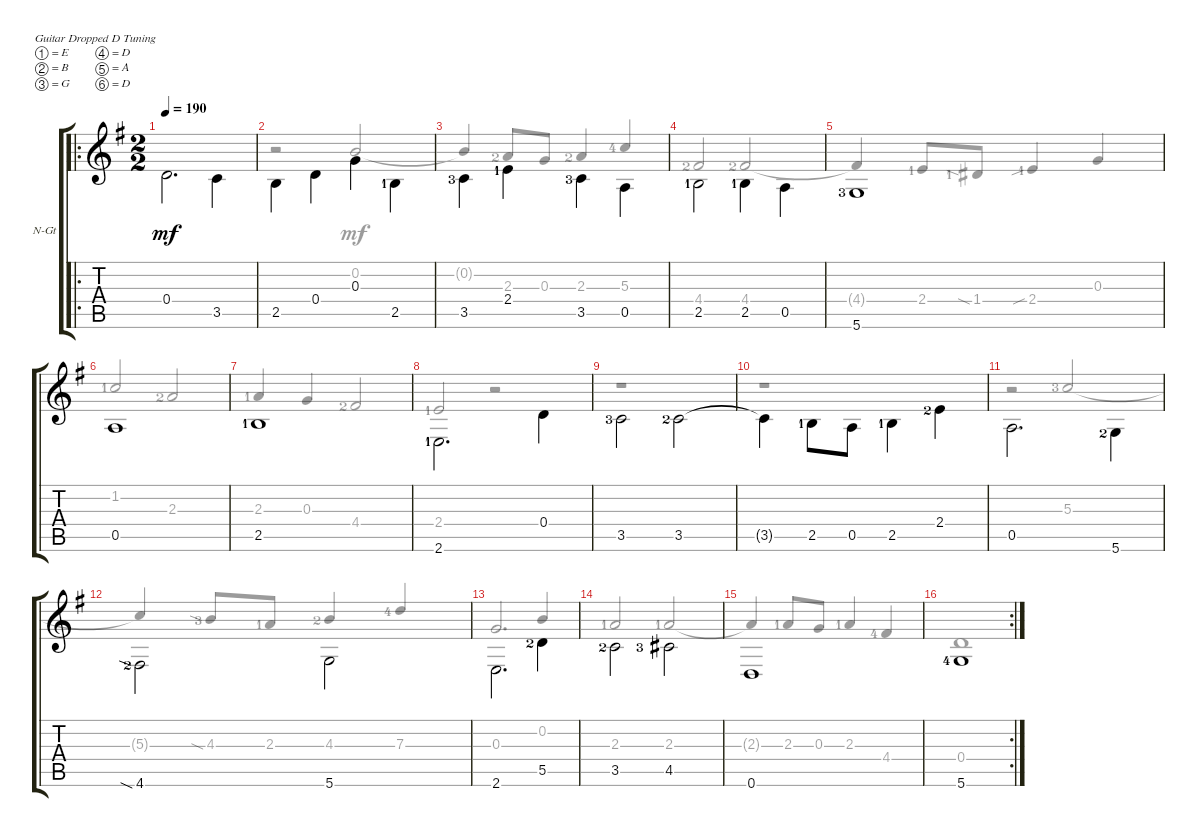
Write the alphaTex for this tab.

\bracketExtendMode groupsimilarinstruments
\firstSystemTrackNameOrientation horizontal
\otherSystemsTrackNameOrientation horizontal
\track ("Nylon Guitar" "N-Gt") {instrument acousticguitarnylon}
\staff {score tabs}
\tuning (E4 B3 G3 D3 A2 D2)
\voice
\ro
\ts (2 2)
\tempo 190
\clef g2
\ks g
0.4.2{d dy mf beam invert} 3.5.4{beam invert} |
2.5.4{beam invert} 0.4.4{beam invert} 0.3.4{beam invert} 2.5{lf 2}.4{beam invert} |
3.5{lf 4}.4{beam invert} 2.4{lf 2}.4{beam invert} 3.5{lf 4}.4{beam invert} 0.5.4{beam invert} |
2.5{lf 2}.2{beam invert} 2.5{lf 2}.4{beam invert} 0.5.4{beam invert} |
5.6{lf 4}.1{beam invert} |
0.5.1{beam invert} |
2.5{lf 2}.1{beam invert} |
2.6{lf 2}.2{d beam invert} 0.4.4{beam invert} |
3.5{lf 4}.2{beam invert} 3.5{lf 3}.2{beam invert} |
3.5{t}.4{beam invert} 2.5{lf 2}.8{beam invert} 0.5.8 2.5{lf 2}.4{beam invert} 2.4{lf 3}.4{beam invert} |
0.5.2{d beam invert} 5.6{lf 3}.4{beam invert} |
4.6{sia lf 3}.2{beam invert} 5.6.2{beam invert} |
2.6.2{d beam invert} 5.5{lf 3}.4{beam invert} |
3.5{lf 3}.2{beam invert} 4.5{lf 4}.2{beam invert} |
0.6.1{beam invert} |
\rc 2
5.6{lf 5}.1{beam invert}
\voice
\clef g2
\ottava regular
\simile none
\ks g
|
r.2{beam invert} 0.2.2{beam invert} |
0.2{t}.4{beam invert} 2.3{lf 3}.8{beam invert} 0.3.8 2.3{lf 3}.4{beam invert} 5.3{lf 5}.4{beam invert} |
4.4{lf 3}.2{beam invert} 4.4{lf 3}.2{beam invert} |
4.4{t}.4{beam invert} 2.4{lf 2}.8{beam invert} 1.4{sia lf 2}.8 2.4{sib lf 2}.4{beam invert} 0.3.4{beam invert} |
1.2{lf 2}.2{beam invert} 2.3{lf 3}.2{beam invert} |
2.3{lf 2}.4{beam invert} 0.3.4{beam invert} 4.4{lf 3}.2{beam invert} |
2.4{lf 2}.2{beam invert} r.2{beam invert} |
r.1{beam invert} |
r.1{beam invert} |
r.2{beam invert} 5.3{lf 4}.2{beam invert} |
5.3{t}.4{beam invert} 4.3{sia lf 4}.8{beam invert} 2.3{lf 2}.8 4.3{lf 3}.4{beam invert} 7.3{lf 5}.4{beam invert} |
0.3.2{d beam invert} 0.2.4{beam invert} |
2.3{lf 2}.2{beam invert} 2.3{lf 2}.2{beam invert} |
2.3{t}.4{beam invert} 2.3{lf 2}.8{beam invert} 0.3.8 2.3{lf 2}.4{beam invert} 4.4{lf 5}.4{beam invert} |
0.4.1{beam invert}
